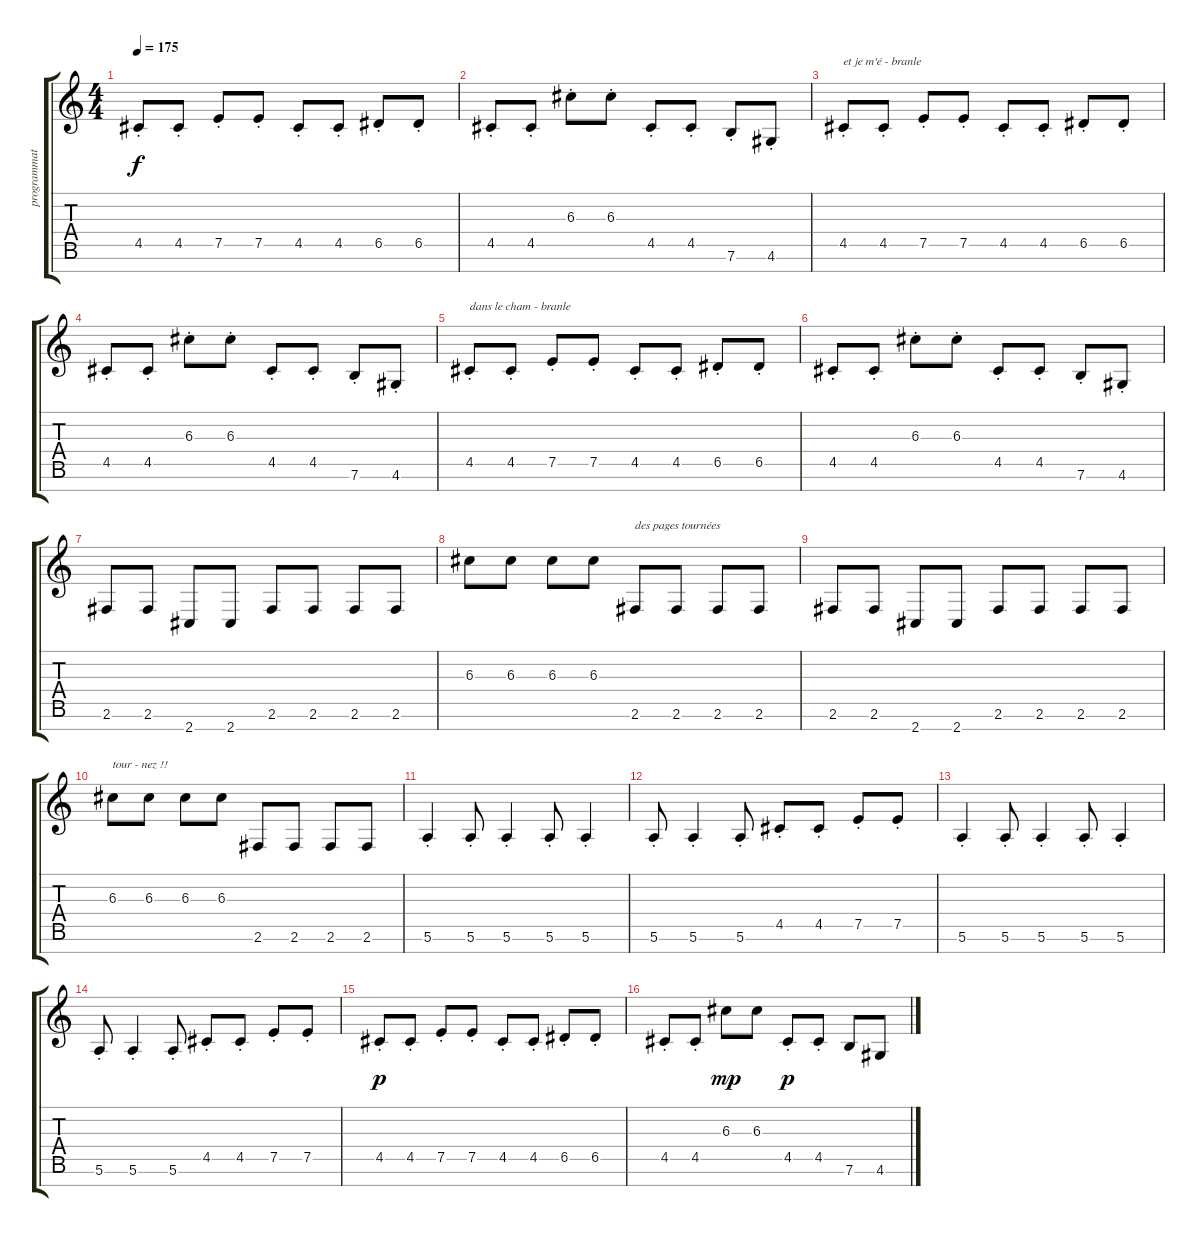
\track ("programmation" "programmat") {instrument synthbass2}
\staff {score tabs}
\tuning (E4 B3 G3 D3 A2 E2 B1) {hide}
\ts (4 4)
\tempo 175
\clef g2
\ks c
4.5{st}.8{dy f} 4.5{st}.8 7.5{st}.8 7.5{st}.8 4.5{st}.8 4.5{st}.8 6.5{st}.8 6.5{st}.8 |
4.5{st}.8 4.5{st}.8 6.3{st}.8 6.3{st}.8 4.5{st}.8 4.5{st}.8 7.6{st}.8 4.6{st}.8 |
4.5{st}.8{txt "et je m'é - branle"} 4.5{st}.8 7.5{st}.8 7.5{st}.8 4.5{st}.8 4.5{st}.8 6.5{st}.8 6.5{st}.8 |
4.5{st}.8 4.5{st}.8 6.3{st}.8 6.3{st}.8 4.5{st}.8 4.5{st}.8 7.6{st}.8 4.6{st}.8 |
4.5{st}.8{txt "dans le cham - branle"} 4.5{st}.8 7.5{st}.8 7.5{st}.8 4.5{st}.8 4.5{st}.8 6.5{st}.8 6.5{st}.8 |
4.5{st}.8 4.5{st}.8 6.3{st}.8 6.3{st}.8 4.5{st}.8 4.5{st}.8 7.6{st}.8 4.6{st}.8 |
2.6.8 2.6.8 2.7.8 2.7.8 2.6.8 2.6.8 2.6.8 2.6.8 |
6.3.8 6.3.8 6.3.8 6.3.8 2.6.8{txt "des pages tournées"} 2.6.8 2.6.8 2.6.8 |
2.6.8 2.6.8 2.7.8 2.7.8 2.6.8 2.6.8 2.6.8 2.6.8 |
6.3.8{txt "tour - nez !!"} 6.3.8 6.3.8 6.3.8 2.6.8 2.6.8 2.6.8 2.6.8 |
5.6{st}.4 5.6{st}.8 5.6{st}.4 5.6{st}.8 5.6{st}.4 |
5.6{st}.8 5.6{st}.4 5.6{st}.8 4.5{st}.8 4.5{st}.8 7.5{st}.8 7.5{st}.8 |
5.6{st}.4 5.6{st}.8 5.6{st}.4 5.6{st}.8 5.6{st}.4 |
5.6{st}.8 5.6{st}.4 5.6{st}.8 4.5{st}.8 4.5{st}.8 7.5{st}.8 7.5{st}.8 |
4.5{st}.8{dy p} 4.5{st}.8 7.5{st}.8 7.5{st}.8 4.5{st}.8 4.5{st}.8 6.5{st}.8 6.5{st}.8 |
4.5{st}.8 4.5{st}.8 6.3.8{dy mp} 6.3.8 4.5{st}.8{dy p} 4.5{st}.8 7.6.8 4.6.8
